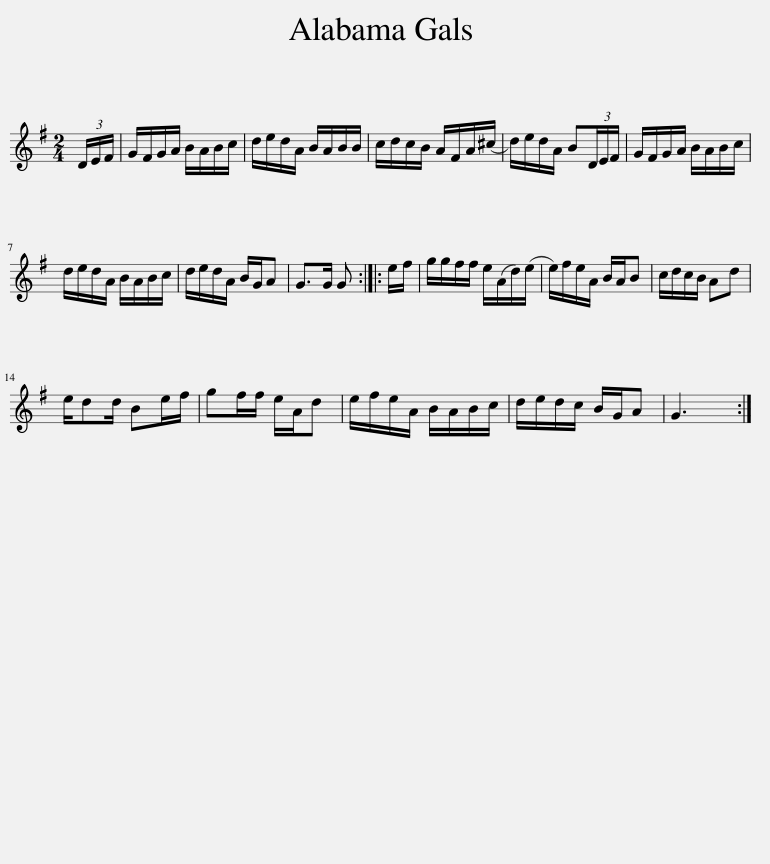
X:1
L:1/8
M:2/4
I:linebreak $
K:G
V:1 treble
V:1
 (3D/E/F/ | G/F/G/A/ B/A/B/c/ | d/e/d/A/ B/A/B/B/ | c/d/c/B/ A/F/A/(^c/ | d/)e/d/A/ B(3D/E/F/ | %5
 G/F/G/A/ B/A/B/c/ |$ d/e/d/A/ B/A/B/c/ | d/e/d/A/ B/G/A | G>G G :: e/f/ | %10
 g/g/f/f/ e/(A/d/)(e/ | e/)f/e/A/ B/A/B | c/d/c/B/ Ad |$ e/dd/ Be/f/ | gf/f/ e/A/d | %15
 e/f/e/A/ B/A/B/c/ | d/e/d/c/ B/G/A | G3 :| %18
